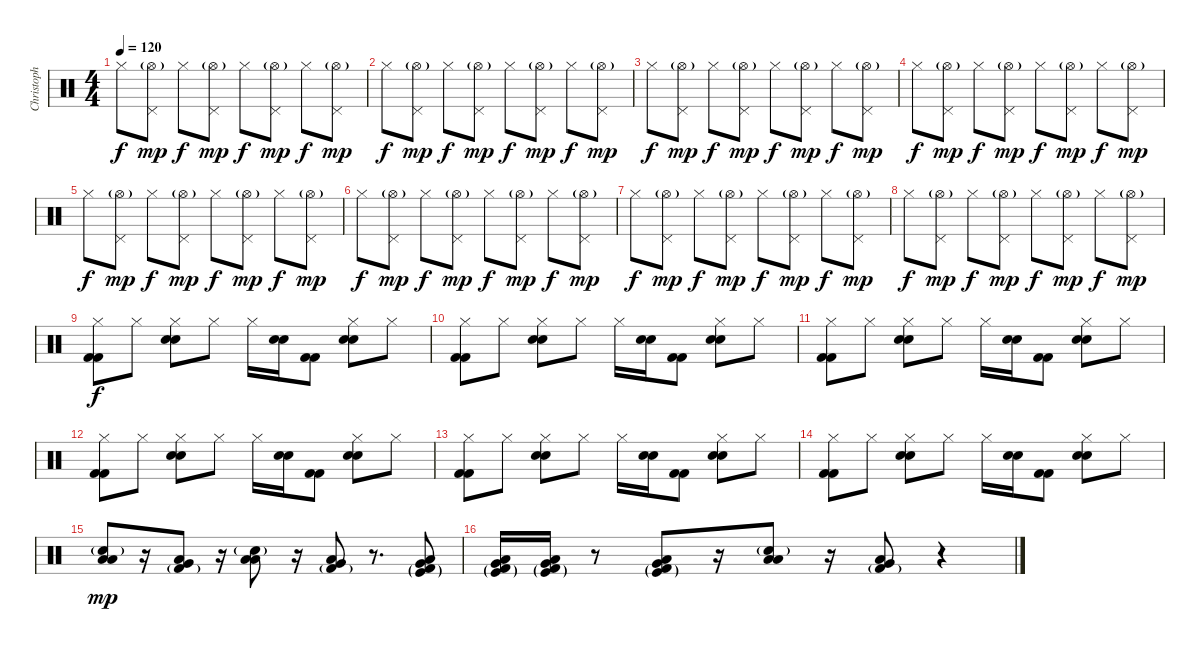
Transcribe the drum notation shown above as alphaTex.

\track ("Christoph Doom Schneider - Drums" "Christoph ") {instrument percussion}
\staff {score}
\articulation defaults
\ts (4 4)
\tempo 120
\clef neutral
\ks c "Hi-Hat (closed)".8{dy f}
("Pedal Hi-Hat (hit)" "Hi-Hat (open)"{g}).8{dy mp} "Hi-Hat (closed)".8{dy f} ("Pedal Hi-Hat (hit)" "Hi-Hat (open)"{g}).8{dy mp} "Hi-Hat (closed)".8{dy f} ("Pedal Hi-Hat (hit)" "Hi-Hat (open)"{g}).8{dy mp} "Hi-Hat (closed)".8{dy f} ("Pedal Hi-Hat (hit)" "Hi-Hat (open)"{g}).8{dy mp} |
"Hi-Hat (closed)".8{dy f} ("Pedal Hi-Hat (hit)" "Hi-Hat (open)"{g}).8{dy mp} "Hi-Hat (closed)".8{dy f} ("Pedal Hi-Hat (hit)" "Hi-Hat (open)"{g}).8{dy mp} "Hi-Hat (closed)".8{dy f} ("Pedal Hi-Hat (hit)" "Hi-Hat (open)"{g}).8{dy mp} "Hi-Hat (closed)".8{dy f} ("Pedal Hi-Hat (hit)" "Hi-Hat (open)"{g}).8{dy mp} |
"Hi-Hat (closed)".8{dy f} ("Pedal Hi-Hat (hit)" "Hi-Hat (open)"{g}).8{dy mp} "Hi-Hat (closed)".8{dy f} ("Pedal Hi-Hat (hit)" "Hi-Hat (open)"{g}).8{dy mp} "Hi-Hat (closed)".8{dy f} ("Pedal Hi-Hat (hit)" "Hi-Hat (open)"{g}).8{dy mp} "Hi-Hat (closed)".8{dy f} ("Pedal Hi-Hat (hit)" "Hi-Hat (open)"{g}).8{dy mp} |
"Hi-Hat (closed)".8{dy f} ("Pedal Hi-Hat (hit)" "Hi-Hat (open)"{g}).8{dy mp} "Hi-Hat (closed)".8{dy f} ("Pedal Hi-Hat (hit)" "Hi-Hat (open)"{g}).8{dy mp} "Hi-Hat (closed)".8{dy f} ("Pedal Hi-Hat (hit)" "Hi-Hat (open)"{g}).8{dy mp} "Hi-Hat (closed)".8{dy f} ("Pedal Hi-Hat (hit)" "Hi-Hat (open)"{g}).8{dy mp} |
"Hi-Hat (closed)".8{dy f} ("Pedal Hi-Hat (hit)" "Hi-Hat (open)"{g}).8{dy mp} "Hi-Hat (closed)".8{dy f} ("Pedal Hi-Hat (hit)" "Hi-Hat (open)"{g}).8{dy mp} "Hi-Hat (closed)".8{dy f} ("Pedal Hi-Hat (hit)" "Hi-Hat (open)"{g}).8{dy mp} "Hi-Hat (closed)".8{dy f} ("Pedal Hi-Hat (hit)" "Hi-Hat (open)"{g}).8{dy mp} |
"Hi-Hat (closed)".8{dy f} ("Pedal Hi-Hat (hit)" "Hi-Hat (open)"{g}).8{dy mp} "Hi-Hat (closed)".8{dy f} ("Pedal Hi-Hat (hit)" "Hi-Hat (open)"{g}).8{dy mp} "Hi-Hat (closed)".8{dy f} ("Pedal Hi-Hat (hit)" "Hi-Hat (open)"{g}).8{dy mp} "Hi-Hat (closed)".8{dy f} ("Pedal Hi-Hat (hit)" "Hi-Hat (open)"{g}).8{dy mp} |
"Hi-Hat (closed)".8{dy f} ("Pedal Hi-Hat (hit)" "Hi-Hat (open)"{g}).8{dy mp} "Hi-Hat (closed)".8{dy f} ("Pedal Hi-Hat (hit)" "Hi-Hat (open)"{g}).8{dy mp} "Hi-Hat (closed)".8{dy f} ("Pedal Hi-Hat (hit)" "Hi-Hat (open)"{g}).8{dy mp} "Hi-Hat (closed)".8{dy f} ("Pedal Hi-Hat (hit)" "Hi-Hat (open)"{g}).8{dy mp} |
"Hi-Hat (closed)".8{dy f} ("Pedal Hi-Hat (hit)" "Hi-Hat (open)"{g}).8{dy mp} "Hi-Hat (closed)".8{dy f} ("Pedal Hi-Hat (hit)" "Hi-Hat (open)"{g}).8{dy mp} "Hi-Hat (closed)".8{dy f} ("Pedal Hi-Hat (hit)" "Hi-Hat (open)"{g}).8{dy mp} "Hi-Hat (closed)".8{dy f} ("Pedal Hi-Hat (hit)" "Hi-Hat (open)"{g}).8{dy mp} |
("Hi-Hat (closed)" "Kick (hit) 2" "Kick (hit) 2").8{dy f} "Hi-Hat (closed)".8 ("Hi-Hat (closed)" "Electric Snare (hit)" "Electric Snare (hit)").8 "Hi-Hat (closed)".8 "Hi-Hat (closed)".16 ("Electric Snare (hit)" "Electric Snare (hit)").16 ("Kick (hit) 2" "Kick (hit) 2").8 ("Hi-Hat (closed)" "Electric Snare (hit)" "Electric Snare (hit)").8 "Hi-Hat (closed)".8 |
("Hi-Hat (closed)" "Kick (hit) 2" "Kick (hit) 2").8 "Hi-Hat (closed)".8 ("Hi-Hat (closed)" "Electric Snare (hit)" "Electric Snare (hit)").8 "Hi-Hat (closed)".8 "Hi-Hat (closed)".16 ("Electric Snare (hit)" "Electric Snare (hit)").16 ("Kick (hit) 2" "Kick (hit) 2").8 ("Hi-Hat (closed)" "Electric Snare (hit)" "Electric Snare (hit)").8 "Hi-Hat (closed)".8 |
("Hi-Hat (closed)" "Kick (hit) 2" "Kick (hit) 2").8 "Hi-Hat (closed)".8 ("Hi-Hat (closed)" "Electric Snare (hit)" "Electric Snare (hit)").8 "Hi-Hat (closed)".8 "Hi-Hat (closed)".16 ("Electric Snare (hit)" "Electric Snare (hit)").16 ("Kick (hit) 2" "Kick (hit) 2").8 ("Hi-Hat (closed)" "Electric Snare (hit)" "Electric Snare (hit)").8 "Hi-Hat (closed)".8 |
("Hi-Hat (closed)" "Kick (hit) 2" "Kick (hit) 2").8 "Hi-Hat (closed)".8 ("Hi-Hat (closed)" "Electric Snare (hit)" "Electric Snare (hit)").8 "Hi-Hat (closed)".8 "Hi-Hat (closed)".16 ("Electric Snare (hit)" "Electric Snare (hit)").16 ("Kick (hit) 2" "Kick (hit) 2").8 ("Hi-Hat (closed)" "Electric Snare (hit)" "Electric Snare (hit)").8 "Hi-Hat (closed)".8 |
("Hi-Hat (closed)" "Kick (hit) 2" "Kick (hit) 2").8 "Hi-Hat (closed)".8 ("Hi-Hat (closed)" "Electric Snare (hit)" "Electric Snare (hit)").8 "Hi-Hat (closed)".8 "Hi-Hat (closed)".16 ("Electric Snare (hit)" "Electric Snare (hit)").16 ("Kick (hit) 2" "Kick (hit) 2").8 ("Hi-Hat (closed)" "Electric Snare (hit)" "Electric Snare (hit)").8 "Hi-Hat (closed)".8 |
("Hi-Hat (closed)" "Kick (hit) 2" "Kick (hit) 2").8 "Hi-Hat (closed)".8 ("Hi-Hat (closed)" "Electric Snare (hit)" "Electric Snare (hit)").8 "Hi-Hat (closed)".8 "Hi-Hat (closed)".16 ("Electric Snare (hit)" "Electric Snare (hit)").16 ("Kick (hit) 2" "Kick (hit) 2").8 ("Hi-Hat (closed)" "Electric Snare (hit)" "Electric Snare (hit)").8 "Hi-Hat (closed)".8 |
("Electric Snare (hit)"{g} "Low Floor Tom (hit)" "Low Floor Tom (hit)").8{dy mp} r.16 ("Kick (hit) 2"{g} "Low Floor Tom (hit)" "Very Low Tom (hit)").8 r.16 ("Electric Snare (hit)"{g} "Low Floor Tom (hit)" "Low Floor Tom (hit)").8 r.16 ("Kick (hit) 2"{g} "Low Floor Tom (hit)" "Very Low Tom (hit)").8 r.8{d} ("Kick (hit)"{g} "Kick (hit) 2"{g} "Low Floor Tom (hit)" "Very Low Tom (hit)").8 |
("Kick (hit)"{g} "Kick (hit) 2"{g} "Low Floor Tom (hit)" "Very Low Tom (hit)").16 ("Kick (hit)"{g} "Kick (hit) 2"{g} "Low Floor Tom (hit)" "Very Low Tom (hit)").16 r.8 ("Kick (hit)"{g} "Kick (hit) 2"{g} "Low Floor Tom (hit)" "Very Low Tom (hit)").8 r.16 ("Electric Snare (hit)"{g} "Low Floor Tom (hit)" "Low Floor Tom (hit)").8 r.16 ("Kick (hit) 2"{g} "Low Floor Tom (hit)" "Very Low Tom (hit)").8 r.4
